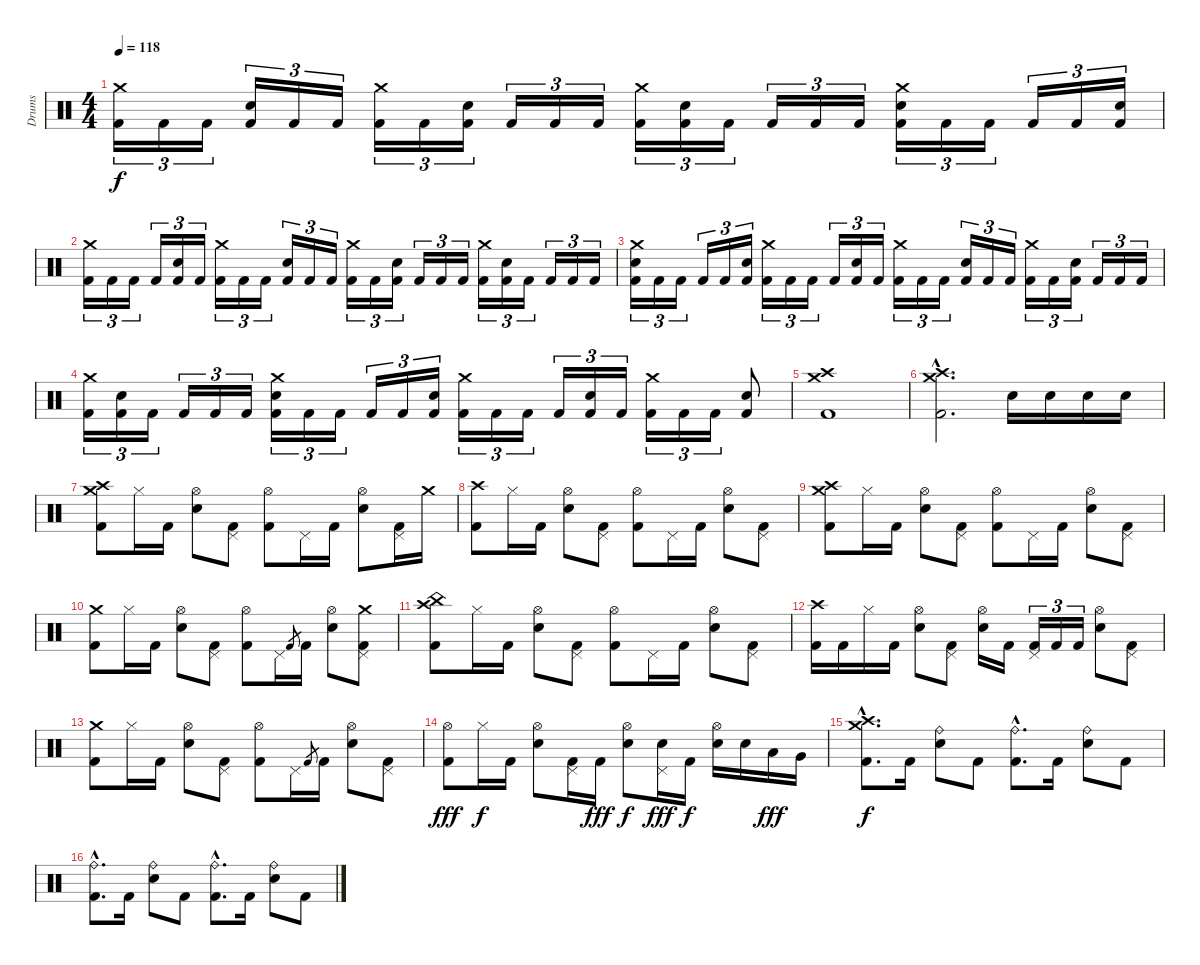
\track ("Drums" "Drums") {instrument percussion}
\staff {score}
\articulation defaults
\ts (4 4)
\tempo 118
\clef neutral
\ks c
("Crash medium (hit)" "Kick (hit) 2").16{tu (3 2) dy f} "Kick (hit) 2".16{tu (3 2)} "Kick (hit) 2".16{tu (3 2)} ("Electric Snare (hit)" "Kick (hit) 2").16{tu (3 2)} "Kick (hit) 2".16{tu (3 2)} "Kick (hit) 2".16{tu (3 2)} ("Crash medium (hit)" "Kick (hit) 2").16{tu (3 2)} "Kick (hit) 2".16{tu (3 2)} ("Electric Snare (hit)" "Kick (hit) 2").16{tu (3 2)} "Kick (hit) 2".16{tu (3 2)} "Kick (hit) 2".16{tu (3 2)} "Kick (hit) 2".16{tu (3 2)} ("Crash medium (hit)" "Kick (hit) 2").16{tu (3 2)} ("Electric Snare (hit)" "Kick (hit) 2").16{tu (3 2)} "Kick (hit) 2".16{tu (3 2)} "Kick (hit) 2".16{tu (3 2)} "Kick (hit) 2".16{tu (3 2)} "Kick (hit) 2".16{tu (3 2)} ("Crash medium (hit)" "Electric Snare (hit)" "Kick (hit) 2").16{tu (3 2)} "Kick (hit) 2".16{tu (3 2)} "Kick (hit) 2".16{tu (3 2)} "Kick (hit) 2".16{tu (3 2)} "Kick (hit) 2".16{tu (3 2)} ("Electric Snare (hit)" "Kick (hit) 2").16{tu (3 2)} |
("Crash medium (hit)" "Kick (hit) 2").16{tu (3 2)} "Kick (hit) 2".16{tu (3 2)} "Kick (hit) 2".16{tu (3 2)} "Kick (hit) 2".16{tu (3 2)} ("Electric Snare (hit)" "Kick (hit) 2").16{tu (3 2)} "Kick (hit) 2".16{tu (3 2)} ("Crash medium (hit)" "Kick (hit) 2").16{tu (3 2)} "Kick (hit) 2".16{tu (3 2)} "Kick (hit) 2".16{tu (3 2)} ("Electric Snare (hit)" "Kick (hit) 2").16{tu (3 2)} "Kick (hit) 2".16{tu (3 2)} "Kick (hit) 2".16{tu (3 2)} ("Crash medium (hit)" "Kick (hit) 2").16{tu (3 2)} "Kick (hit) 2".16{tu (3 2)} ("Electric Snare (hit)" "Kick (hit) 2").16{tu (3 2)} "Kick (hit) 2".16{tu (3 2)} "Kick (hit) 2".16{tu (3 2)} "Kick (hit) 2".16{tu (3 2)} ("Crash medium (hit)" "Kick (hit) 2").16{tu (3 2)} ("Electric Snare (hit)" "Kick (hit) 2").16{tu (3 2)} "Kick (hit) 2".16{tu (3 2)} "Kick (hit) 2".16{tu (3 2)} "Kick (hit) 2".16{tu (3 2)} "Kick (hit) 2".16{tu (3 2)} |
("Crash medium (hit)" "Electric Snare (hit)" "Kick (hit) 2").16{tu (3 2)} "Kick (hit) 2".16{tu (3 2)} "Kick (hit) 2".16{tu (3 2)} "Kick (hit) 2".16{tu (3 2)} "Kick (hit) 2".16{tu (3 2)} ("Electric Snare (hit)" "Kick (hit) 2").16{tu (3 2)} ("Crash medium (hit)" "Kick (hit) 2").16{tu (3 2)} "Kick (hit) 2".16{tu (3 2)} "Kick (hit) 2".16{tu (3 2)} "Kick (hit) 2".16{tu (3 2)} ("Electric Snare (hit)" "Kick (hit) 2").16{tu (3 2)} "Kick (hit) 2".16{tu (3 2)} ("Crash medium (hit)" "Kick (hit) 2").16{tu (3 2)} "Kick (hit) 2".16{tu (3 2)} "Kick (hit) 2".16{tu (3 2)} ("Electric Snare (hit)" "Kick (hit) 2").16{tu (3 2)} "Kick (hit) 2".16{tu (3 2)} "Kick (hit) 2".16{tu (3 2)} ("Crash medium (hit)" "Kick (hit) 2").16{tu (3 2)} "Kick (hit) 2".16{tu (3 2)} ("Electric Snare (hit)" "Kick (hit) 2").16{tu (3 2)} "Kick (hit) 2".16{tu (3 2)} "Kick (hit) 2".16{tu (3 2)} "Kick (hit) 2".16{tu (3 2)} |
("Crash medium (hit)" "Kick (hit) 2").16{tu (3 2)} ("Electric Snare (hit)" "Kick (hit) 2").16{tu (3 2)} "Kick (hit) 2".16{tu (3 2)} "Kick (hit) 2".16{tu (3 2)} "Kick (hit) 2".16{tu (3 2)} "Kick (hit) 2".16{tu (3 2)} ("Crash medium (hit)" "Electric Snare (hit)" "Kick (hit) 2").16{tu (3 2)} "Kick (hit) 2".16{tu (3 2)} "Kick (hit) 2".16{tu (3 2)} "Kick (hit) 2".16{tu (3 2)} "Kick (hit) 2".16{tu (3 2)} ("Electric Snare (hit)" "Kick (hit) 2").16{tu (3 2)} ("Crash medium (hit)" "Kick (hit) 2").16{tu (3 2)} "Kick (hit) 2".16{tu (3 2)} "Kick (hit) 2".16{tu (3 2)} "Kick (hit) 2".16{tu (3 2)} ("Electric Snare (hit)" "Kick (hit) 2").16{tu (3 2)} "Kick (hit) 2".16{tu (3 2)} ("Crash medium (hit)" "Kick (hit) 2").16{tu (3 2)} "Kick (hit) 2".16{tu (3 2)} "Kick (hit) 2".16{tu (3 2)} ("Electric Snare (hit)" "Kick (hit) 2").8 |
("Crash medium (hit)" "Crash high (hit)" "Kick (hit) 2").1 |
("Crash medium (hit)"{hac} "Crash high (hit)"{hac} "Kick (hit) 2"{hac}).2{d} "Electric Snare (hit)".16 "Electric Snare (hit)".16 "Electric Snare (hit)".16 "Electric Snare (hit)".16 |
("Crash high (hit)" "Crash medium (hit)" "Kick (hit) 2").8 "Hi-Hat (closed)".16 "Kick (hit) 2".16 ("Hi-Hat (open)" "Electric Snare (hit)").8 ("Pedal Hi-Hat (hit)" "Kick (hit) 2").8 ("Hi-Hat (open)" "Kick (hit) 2").8 "Pedal Hi-Hat (hit)".16 "Kick (hit) 2".16 ("Hi-Hat (open)" "Electric Snare (hit)").8 ("Pedal Hi-Hat (hit)" "Kick (hit) 2").16 "Crash medium (hit)".16 |
("Crash high (hit)" "Kick (hit) 2").8 "Hi-Hat (closed)".16 "Kick (hit) 2".16 ("Hi-Hat (open)" "Electric Snare (hit)").8 ("Pedal Hi-Hat (hit)" "Kick (hit) 2").8 ("Hi-Hat (open)" "Kick (hit) 2").8 "Pedal Hi-Hat (hit)".16 "Kick (hit) 2".16 ("Hi-Hat (open)" "Electric Snare (hit)").8 ("Pedal Hi-Hat (hit)" "Kick (hit) 2").8 |
("Crash medium (hit)" "Crash high (hit)" "Kick (hit) 2").8 "Hi-Hat (closed)".16 "Kick (hit) 2".16 ("Hi-Hat (open)" "Electric Snare (hit)").8 ("Pedal Hi-Hat (hit)" "Kick (hit) 2").8 ("Hi-Hat (open)" "Kick (hit) 2").8 "Pedal Hi-Hat (hit)".16 "Kick (hit) 2".16 ("Hi-Hat (open)" "Electric Snare (hit)").8 ("Pedal Hi-Hat (hit)" "Kick (hit) 2").8 |
("Crash medium (hit)" "Kick (hit) 2").8 "Hi-Hat (closed)".16 "Kick (hit) 2".16 ("Hi-Hat (open)" "Electric Snare (hit)").8 ("Pedal Hi-Hat (hit)" "Kick (hit) 2").8 ("Hi-Hat (open)" "Kick (hit) 2").8 "Pedal Hi-Hat (hit)".16 "Kick (hit) 2".8{gr} "Kick (hit) 2".16 ("Hi-Hat (open)" "Electric Snare (hit)").8 ("Crash medium (hit)" "Pedal Hi-Hat (hit)" "Kick (hit) 2").8 |
("Crash high (hit)" "China (hit)" "Kick (hit) 2").8 "Hi-Hat (closed)".16 "Kick (hit) 2".16 ("Hi-Hat (open)" "Electric Snare (hit)").8 ("Pedal Hi-Hat (hit)" "Kick (hit) 2").8 ("Hi-Hat (open)" "Kick (hit) 2").8 "Pedal Hi-Hat (hit)".16 "Kick (hit) 2".16 ("Hi-Hat (open)" "Electric Snare (hit)").8 ("Pedal Hi-Hat (hit)" "Kick (hit) 2").8 |
("Crash high (hit)" "Kick (hit) 2").16 "Kick (hit) 2".16 "Hi-Hat (closed)".16 "Kick (hit) 2".16 ("Hi-Hat (open)" "Electric Snare (hit)").8 ("Pedal Hi-Hat (hit)" "Kick (hit) 2").8 ("Hi-Hat (open)" "Electric Snare (hit)").16 "Kick (hit) 2".16 ("Pedal Hi-Hat (hit)" "Kick (hit) 2").16{tu (3 2)} "Kick (hit) 2".16{tu (3 2)} "Kick (hit) 2".16{tu (3 2)} ("Hi-Hat (open)" "Electric Snare (hit)").8 ("Pedal Hi-Hat (hit)" "Kick (hit) 2").8 |
("Crash medium (hit)" "Kick (hit) 2").8 "Hi-Hat (closed)".16 "Kick (hit) 2".16 ("Hi-Hat (open)" "Electric Snare (hit)").8 ("Pedal Hi-Hat (hit)" "Kick (hit) 2").8 ("Hi-Hat (open)" "Kick (hit) 2").8 "Pedal Hi-Hat (hit)".16 "Kick (hit) 2".8{gr} "Kick (hit) 2".16 ("Hi-Hat (open)" "Electric Snare (hit)").8 ("Pedal Hi-Hat (hit)" "Kick (hit) 2").8 |
("Hi-Hat (open)" "Kick (hit) 2").8{dy fff} "Hi-Hat (closed)".16{dy f} "Kick (hit) 2".16 ("Hi-Hat (open)" "Electric Snare (hit)").8 ("Pedal Hi-Hat (hit)" "Kick (hit) 2").16 "Kick (hit) 2".16{dy fff} ("Hi-Hat (open)" "Electric Snare (hit)").8{dy f} ("Pedal Hi-Hat (hit)" "Electric Snare (hit)").16{dy fff} "Kick (hit) 2".16{dy f} ("Hi-Hat (open)" "Electric Snare (hit)").16 "Electric Snare (hit)".16 "Low Tom (hit)".16{dy fff} "Very Low Tom (hit)".16 |
("Crash medium (hit)"{hac} "Crash high (hit)"{hac} "Kick (hit) 2"{hac}).8{d dy f} "Kick (hit) 2".16 ("Ride (bell)" "Electric Snare (hit)").8 "Kick (hit) 2".8 ("Ride (bell)"{hac} "Kick (hit) 2"{hac}).8{d} "Kick (hit) 2".16 ("Ride (bell)" "Electric Snare (hit)").8 "Kick (hit) 2".8 |
("Ride (bell)"{hac} "Kick (hit) 2"{hac}).8{d} "Kick (hit) 2".16 ("Ride (bell)" "Electric Snare (hit)").8 "Kick (hit) 2".8 ("Ride (bell)"{hac} "Kick (hit) 2"{hac}).8{d} "Kick (hit) 2".16 ("Ride (bell)" "Electric Snare (hit)").8 "Kick (hit) 2".8
